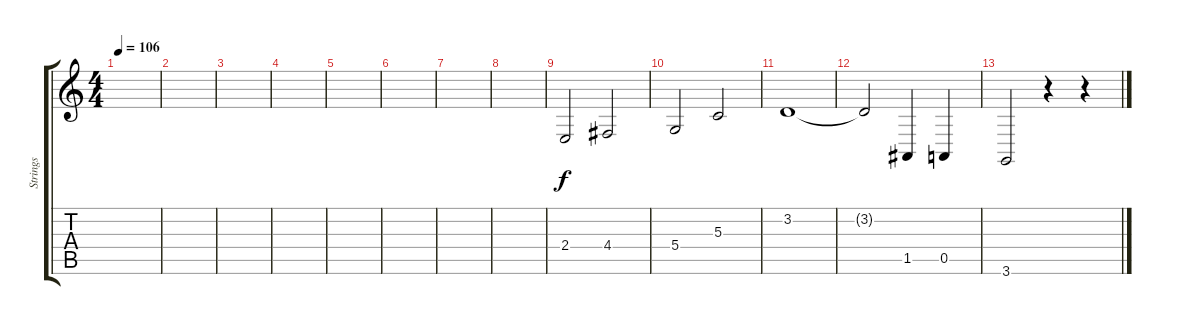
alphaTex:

\track ("Strings" "Strings") {instrument stringensemble1}
\staff {score tabs}
\tuning (E4 B3 G3 D3 A2 E2) {hide}
\ts (4 4)
\tempo 106
\clef g2
\ks c
|
|
|
|
|
|
|
|
2.4.2 4.4.2 |
5.4.2 5.3.2 |
3.2.1 |
3.2{t}.2 1.5.4 0.5.4 |
3.6.2 r.4 r.4
